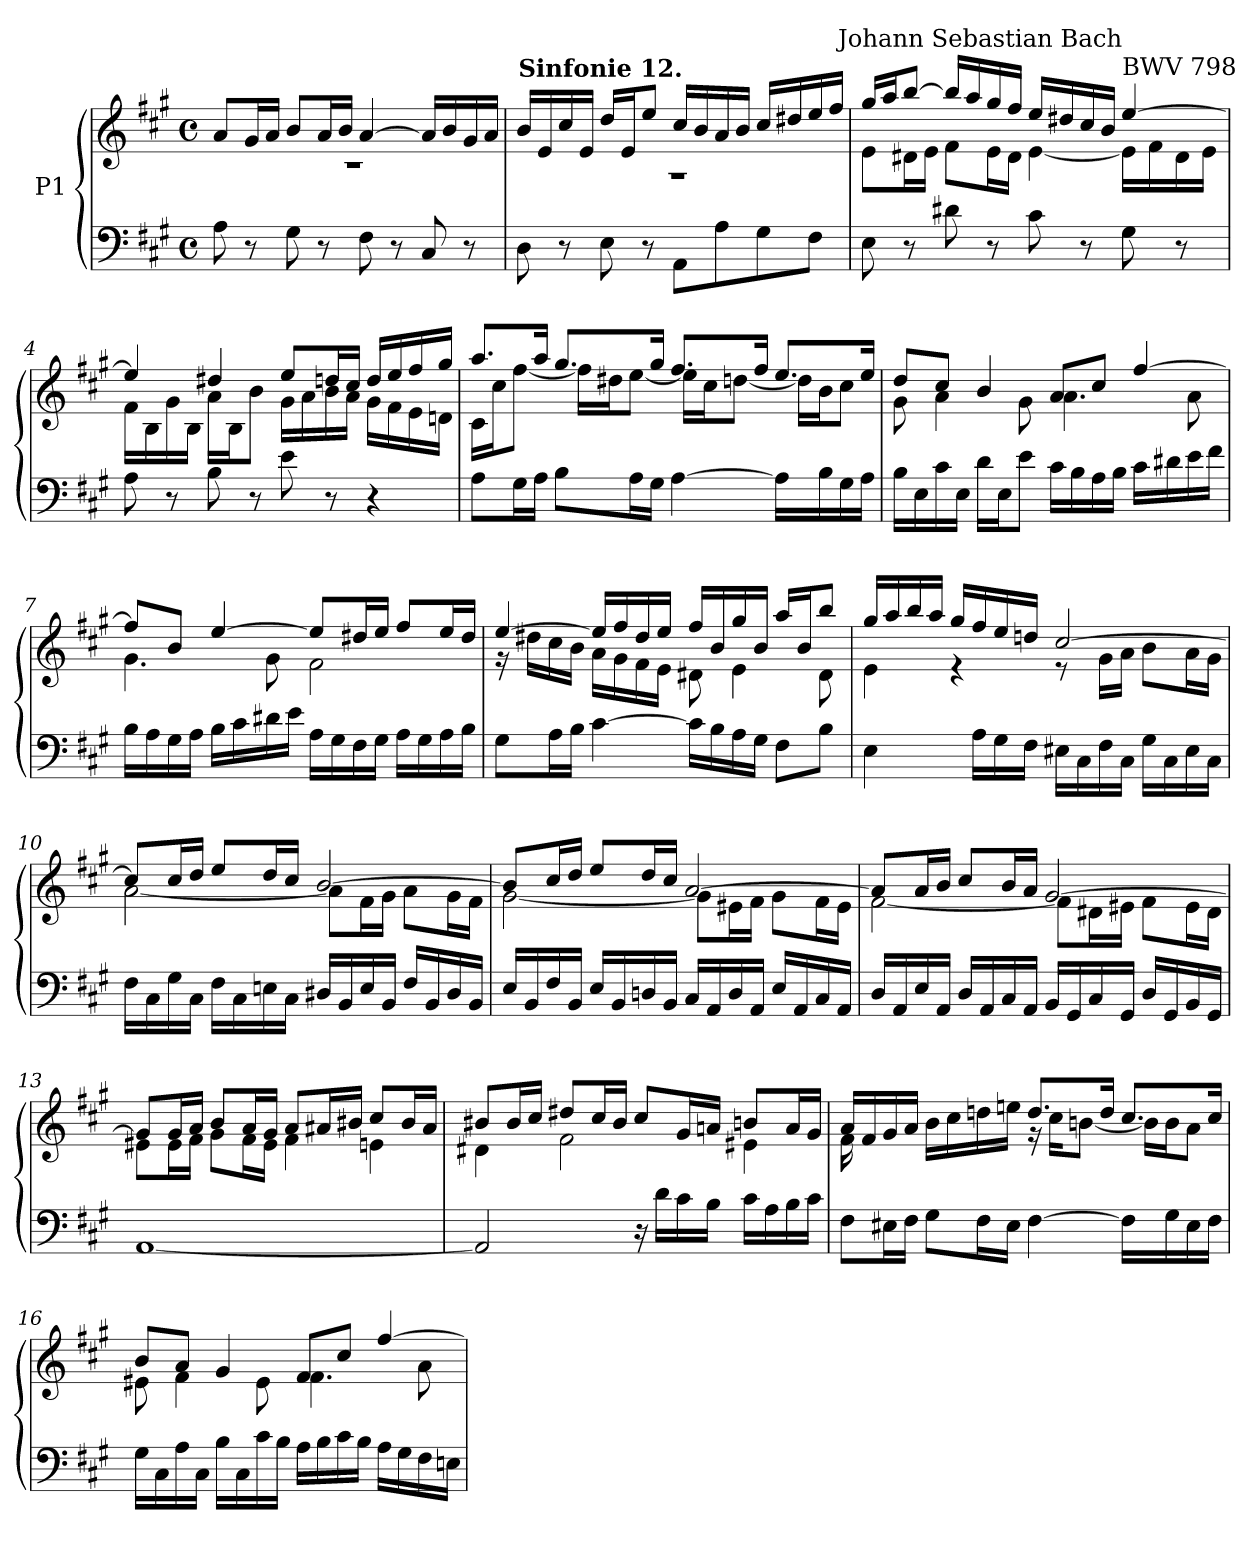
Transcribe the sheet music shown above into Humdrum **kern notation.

**kern	**kern
*part1	*part1
*staff2	*staff1
*I"P1	*
!!LO:PB:g=z
*clefF4	*clefG2
*k[f#c#g#]	*k[f#c#g#]
*A:	*A:
*M4/4	*M4/4
*met(c)	*met(c)
=1	=1
*	*^
8Ai\	8ai/L	1r
8r	16g#i/L	.
.	16ai/JJ	.
8G#i\	8bi/L	.
8r	16ai/L	.
.	16bi/JJ	.
8F#i\	[4ai/	.
8r	.	.
8C#i/	16ai/LL]	.
.	16bi/	.
8r	16g#i/	.
.	16ai/JJ	.
=2	=2	=2
8Di\	16bi/LL	1r
.	16ei/	.
8r	16cc#i/	.
.	16ei/JJ	.
!	!LO:TX:a:B:cj:t=Sinfonie 12.	!
8Ei\	16ddi/LL	.
.	16ei/J	.
8r	8eei/J	.
8AAi\L	16cc#i/LL	.
.	16bi/	.
8Ai\	16ai/	.
.	16bi/JJ	.
8G#i\	16cc#i/LL	.
.	16dd#Xi/	.
8F#i\J	16eei/	.
.	16ff#i/JJ	.
=3	=3	=3
8Ei\	16gg#i/LL	8ei\L
.	16aai/J	.
8r	[8bbi/J	16d#Xi\L
.	.	16ei\JJ
8d#Xi\	16bbi/LL]	8f#i\L
.	16aai/	.
8r	16gg#i/	16ei\L
.	16ff#i/JJ	16d#i\JJ
8c#i\	16eei/LL	[4ei\
.	16dd#Xi/	.
8r	16cc#i/	.
.	16bi/JJ	.
!	!LO:TX:a:rj:t=Johann Sebastian Bach	!
!	!LO:TX:t=BWV 798	!
8G#i\	[4eei/	16ei\LL]
.	.	16f#i\
8r	.	16d#i\
.	.	16ei\JJ
!!LO:LB:g=z	!!
=4	=4	=4
8Ai\	4eei/]	16f#i\LL
.	.	16Bi\
8r	.	16g#i\
.	.	16Bi\JJ
8Bi\	4dd#Xi/	16ai\LL
.	.	16Bi\J
8r	.	8bi\J
8ei\	8eei/L	16g#i\LL
.	.	16ai\
8r	16ddni/L	16bi\
.	16cc#i/JJ	16ai\JJ
4r	16ddi/LL	16g#i\LL
.	16eei/	16f#i\
.	16ff#i/	16ei\
.	16gg#i/JJ	16dni\JJ
=5	=5	=5
8Ai\L	8.aai/L	16c#i\LL
.	.	16cc#i\J
16G#i\L	.	[8ff#i\J
16Ai\JJ	16aai/Jk	.
8Bi\L	8.gg#i/L	16ff#i\LL]
.	.	16dd#Xi\J
16Ai\L	.	[8eei\J
16G#i\JJ	16gg#i/Jk	.
[4Ai\	8.ff#i/L	16eei\LL]
.	.	16cc#i\J
.	.	[8ddni\J
.	16ff#i/Jk	.
16Ai\LL]	8.eei/L	16ddi\LL]
16Bi\	.	16bi\J
16G#i\	.	8cc#i\J
16Ai\JJ	16eei/Jk	.
!!LO:LB:g=z	!!
=6	=6	=6
16Bi\LL	8ddi/L	8g#i\
16Ei\	.	.
16c#i\	8cc#i/J	4ai\
16Ei\JJ	.	.
16di\LL	4bi/	.
16Ei\J	.	.
8ei\J	.	8g#i\
16c#i\LL	8ai/L	4.ai\
16Bi\	.	.
16Ai\	8cc#i/J	.
16Bi\JJ	.	.
16c#i\LL	[4ff#i/	.
16d#Xi\	.	.
16ei\	.	8ai\
16f#i\JJ	.	.
=7	=7	=7
16Bi\LL	8ff#i/L]	4.g#i\
16Ai\	.	.
16G#i\	8bi/J	.
16Ai\JJ	.	.
16Bi\LL	[4eei/	.
16c#i\	.	.
16d#Xi\	.	8g#i\
16ei\JJ	.	.
16Ai\LL	8eei/L]	2f#i\
16G#i\	.	.
16F#i\	16dd#Xi/L	.
16G#i\JJ	16eei/JJ	.
16Ai\LL	8ff#i/L	.
16G#i\	.	.
16Ai\	16eei/L	.
16Bi\JJ	16dd#i/JJ	.
=8	=8	=8
8G#i\L	[4eei/	16r
.	.	16dd#Xi\LL
16Ai\L	.	16cc#i\
16Bi\JJ	.	16bi\JJ
[4c#i\	16eei/LL]	16ai\LL
.	16ff#i/	16g#i\
.	16dd#i/	16f#i\
.	16eei/JJ	16ei\JJ
16c#i\LL]	16ff#i/LL	8d#Xi\
16Bi\	16bi/	.
16Ai\	16gg#i/	4ei\
16G#i\JJ	16bi/JJ	.
8F#i\L	16aai/LL	.
.	16bi/J	.
8Bi\J	8bbi/J	8d#i\
!!LO:LB:g=z	!!
=9	=9	=9
4Ei\	16gg#i/LL	4ei\
.	16aai/	.
.	16bbi/	.
.	16aai/JJ	.
16ryy	16gg#i/LL	4r
16Ai\LL	16ff#i/	.
16G#i\	16eei/	.
16F#i\JJ	16ddni/JJ	.
16E#Xi\LL	[2cc#i/	8r
16C#i\	.	.
16F#i\	.	16g#i\LL
16C#i\JJ	.	16ai\JJ
16G#i\LL	.	8bi\L
16C#i\	.	.
16E#i\	.	16ai\L
16C#i\JJ	.	16g#i\JJ
=10	=10	=10
16F#i\LL	8cc#i/L]	[2ai\
16C#i\	.	.
16G#i\	16cc#i/L	.
16C#i\JJ	16ddi/JJ	.
16F#i\LL	8eei/L	.
16C#i\	.	.
16Eni\	16ddi/L	.
16C#i\JJ	16cc#i/JJ	.
16D#Xi/LL	[2bi/	8ai\L]
16BBi/	.	.
16Ei/	.	16f#i\L
16BBi/JJ	.	16g#i\JJ
16F#i/LL	.	8ai\L
16BBi/	.	.
16D#i/	.	16g#i\L
16BBi/JJ	.	16f#i\JJ
=11	=11	=11
16Ei/LL	8bi/L]	[2g#i\
16BBi/	.	.
16F#i/	16cc#i/L	.
16BBi/JJ	16ddi/JJ	.
16Ei/LL	8eei/L	.
16BBi/	.	.
16Dni/	16ddi/L	.
16BBi/JJ	16cc#i/JJ	.
16C#i/LL	[2ai/	8g#i\L]
16AAi/	.	.
16Di/	.	16e#Xi\L
16AAi/JJ	.	16f#i\JJ
16Ei/LL	.	8g#i\L
16AAi/	.	.
16C#i/	.	16f#i\L
16AAi/JJ	.	16e#i\JJ
!!LO:LB:g=z	!!
=12	=12	=12
16Di/LL	8ai/L]	[2f#i\
16AAi/	.	.
16Ei/	16ai/L	.
16AAi/JJ	16bi/JJ	.
16Di/LL	8cc#i/L	.
16AAi/	.	.
16C#i/	16bi/L	.
16AAi/JJ	16ai/JJ	.
16BBi/LL	[2g#i/	8f#i\L]
16GG#i/	.	.
16C#i/	.	16d#Xi\L
16GG#i/JJ	.	16e#Xi\JJ
16Di/LL	.	8f#i\L
16GG#i/	.	.
16BBi/	.	16e#i\L
16GG#i/JJ	.	16d#i\JJ
=13	=13	=13
[1AAi	8g#i/L]	8e#Xi\L
.	16g#i/L	16e#i\L
.	16ai/JJ	16f#i\JJ
.	8bi/L	8g#i\L
.	16ai/L	16f#i\L
.	16g#i/JJ	16e#i\JJ
.	8ai/L	4f#i\
.	16a#Xi/L	.
.	16b#Xi/JJ	.
.	8cc#i/L	4eni\
.	16b#i/L	.
.	16a#i/JJ	.
!!LO:PB:g=z	!!
=14	=14	=14
2AAi/]	8b#Xi/L	4d#Xi\
.	16b#i/L	.
.	16cc#i/JJ	.
.	8dd#Xi/L	2f#i\
.	16cc#i/L	.
.	16b#i/JJ	.
16r	8cc#i/L	.
16di\LL	.	.
16c#i\	16g#i/L	.
16Bi\JJ	16ani/JJ	.
16c#i\LL	8bni/L	4e#Xi\
16Ai\	.	.
16Bi\	16ai/L	.
16c#i\JJ	16g#i/JJ	.
=15	=15	=15
8F#i\L	16ai/LL	16f#i\
.	16f#i/	16ryy
16E#Xi\L	16g#i/	8ryy
16F#i\JJ	16ai/JJ	.
8G#i\L	16bi\LL	4ryy
.	16cc#i\	.
16F#i\L	16ddni\	.
16E#i\JJ	16eeni\JJ	.
[4F#i\	8.ddi/L	16r
.	.	16cc#i\KL
.	.	[8bni\J
.	16ddi/Jk	.
16F#i\LL]	8.cc#i/L	16bi\LL]
16G#i\	.	16bi\J
16E#i\	.	8ai\J
16F#i\JJ	16cc#i/Jk	.
!!LO:LB:g=z	!!
=16	=16	=16
16G#i\LL	8bi/L	8e#Xi\
16C#i\	.	.
16Ai\	8ai/J	4f#i\
16C#i\JJ	.	.
16Bi\LL	4g#i/	.
16C#i\	.	.
16c#i\	.	8e#i\
16Bi\JJ	.	.
16Ai\LL	8f#i/L	4.f#i\
16Bi\	.	.
16c#i\	8cc#i/J	.
16Bi\JJ	.	.
16Ai\LL	[4ff#i/	.
16G#i\	.	.
16F#i\	.	8ai\
16Eni\JJ	.	.
*	*v	*v
=	=
*-	*-
